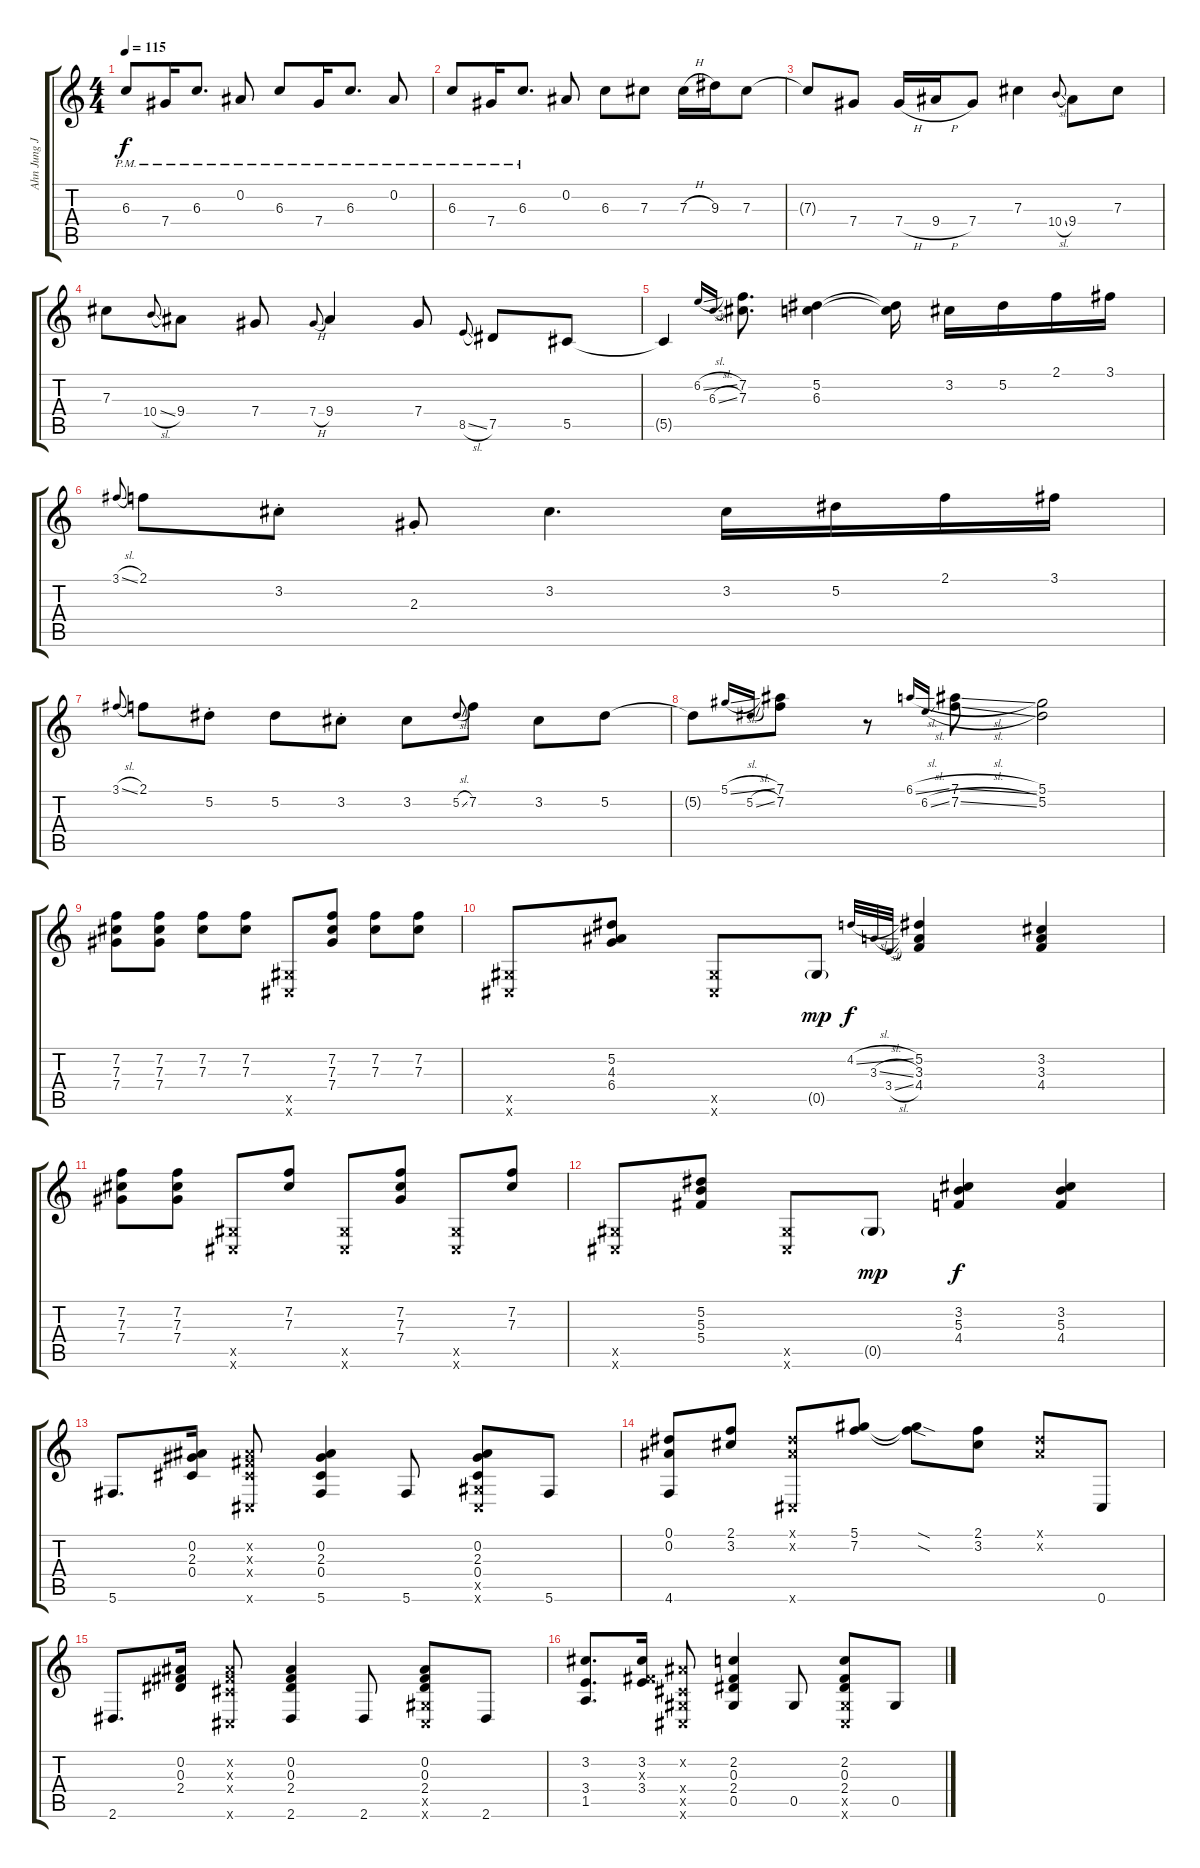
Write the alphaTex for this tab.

\track ("Ahn Jung Jae" "Ahn Jung J") {instrument acousticguitarsteel}
\staff {score tabs}
\tuning (Eb4 Bb3 Gb3 Db3 Ab2 Db2) {hide}
\ts (4 4)
\tempo 115
\clef g2
\ks c
6.3{pm}.8{dy f} 7.4{pm}.16 6.3{pm}.8{d} 0.2{pm}.8 6.3{pm}.8 7.4{pm}.16 6.3{pm}.8{d} 0.2{pm}.8 |
6.3{pm}.8 7.4{pm}.16 6.3{pm}.8{d} 0.2.8 6.3.8 7.3.8 7.3{h}.16 9.3.16 7.3.8 |
7.3{t}.8 7.4.8 7.4{h}.16 9.4{h}.16 7.4.8 7.3.4 10.4{sl}.8{gr onbeat} 9.4.8 7.3.8 |
7.3.8 10.4{sl}.8{gr onbeat} 9.4.8 7.4.8 7.4{h}.8{gr onbeat} 9.4.4 7.4.8 8.5{sl}.8{gr onbeat} 7.5.8 5.5.8 |
5.5{t}.4 6.2{sl}.16{gr onbeat} 6.3{sl}.16{gr onbeat} (7.2 7.3).8{d} (5.2 6.3).4 (5.2{t} 6.3{t}).16 3.2.16 5.2.16 2.1.16 3.1.16 |
3.1{sl}.8{gr onbeat} 2.1.8 3.2{st}.8 2.3{st}.8 3.2.4{d} 3.2.16 5.2.16 2.1.16 3.1.16 |
3.1{sl}.8{gr onbeat} 2.1.8 5.2{st}.8 5.2.8 3.2{st}.8 3.2.8 5.2{sl}.8{gr onbeat} 7.2.8 3.2.8 5.2.8 |
5.2{t}.8 5.1{sl}.16{gr onbeat} 5.2{sl}.16{gr onbeat} (7.1 7.2).8 r.8 6.1{sl}.16{gr onbeat} 6.2{sl}.16{gr onbeat} (7.1{sl} 7.2{sl}).8 (5.1 5.2).2 |
(7.2 7.3 7.4).8 (7.2 7.3 7.4).8 (7.2 7.3).8 (7.2 7.3).8 (0.5{x} 0.6{x}).8 (7.2 7.3 7.4).8 (7.2 7.3).8 (7.2 7.3).8 |
(0.5{x} 0.6{x}).8 (5.2 4.3 6.4).8 (0.5{x} 0.6{x}).8 0.5{g}.8{dy mp} 4.2{sl}.32{gr onbeat dy f} 3.3{sl}.32{gr onbeat} 3.4{sl}.32{gr onbeat} (5.2 3.3 4.4).4 (3.2 3.3 4.4).4 |
(7.2 7.3 7.4).8 (7.2 7.3 7.4).8 (0.5{x} 0.6{x}).8 (7.2 7.3).8 (0.5{x} 0.6{x}).8 (7.2 7.3 7.4).8 (0.5{x} 0.6{x}).8 (7.2 7.3).8 |
(0.5{x} 0.6{x}).8 (5.2 5.3 5.4).8 (0.5{x} 0.6{x}).8 0.5{g}.8{dy mp} (3.2 5.3 4.4).4{dy f} (3.2 5.3 4.4).4 |
5.6.8{d} (0.2 2.3 0.4).16 (0.2{x} 0.3{x} 0.4{x} 0.6{x}).8 (0.2 2.3 0.4 5.6).4 5.6.8 (0.2 2.3 0.4 0.5{x} 0.6{x}).8 5.6.8 |
(0.1 0.2 4.6).8 (2.1 3.2).8 (0.1{x} 0.2{x} 0.6{x}).8 (5.1 7.2).8 (5.1{sod t} 7.2{sod t}).8 (2.1 3.2).8 (0.1{x} 0.2{x}).8 0.6.8 |
2.6.8{d} (0.2 0.3 2.4).16 (0.2{x} 0.3{x} 0.4{x} 0.6{x}).8 (0.2 0.3 2.4 2.6).4 2.6.8 (0.2 0.3 2.4 0.5{x} 0.6{x}).8 2.6.8 |
(3.2 3.4 1.5).8{d} (3.2 0.3{x} 3.4).16 (0.2{x} 0.4{x} 0.5{x} 0.6{x}).8 (2.2 0.3 2.4 0.5).4 0.5.8 (2.2 0.3 2.4 0.5{x} 0.6{x}).8 0.5.8
